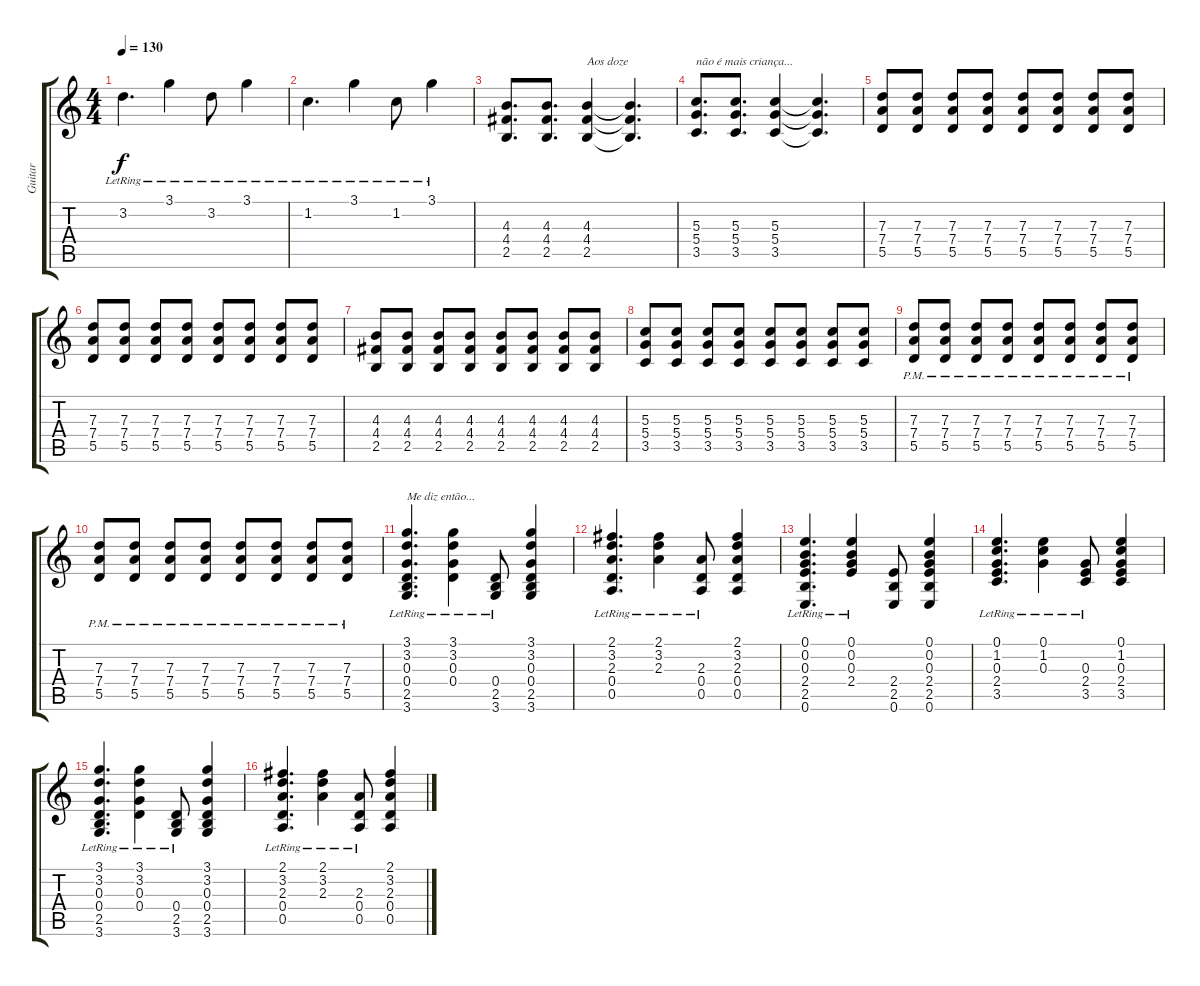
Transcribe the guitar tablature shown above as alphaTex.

\track ("Guitar" "Guitar") {instrument electricguitarclean}
\staff {score tabs}
\tuning (E4 B3 G3 D3 A2 E2) {hide}
\ts (4 4)
\tempo 130
\clef g2
\ks c
3.2{lr}.4{d dy f} 3.1{lr}.4 3.2{lr}.8 3.1{lr}.4 |
1.2{lr}.4{d} 3.1{lr}.4 1.2{lr}.8 3.1{lr}.4 |
(4.3 4.4 2.5).8{d volume 12 instrument electricguitarclean} (4.3 4.4 2.5).8{d} (4.3 4.4 2.5).4{txt "Aos doze"} (4.3{t} 4.4{t} 2.5{t}).4{d} |
(5.3 5.4 3.5).8{d txt "não é mais criança..."} (5.3 5.4 3.5).8{d} (5.3 5.4 3.5).4 (5.3{t} 5.4{t} 3.5{t}).4{d} |
(7.3 7.4 5.5).8 (7.3 7.4 5.5).8 (7.3 7.4 5.5).8 (7.3 7.4 5.5).8 (7.3 7.4 5.5).8 (7.3 7.4 5.5).8 (7.3 7.4 5.5).8 (7.3 7.4 5.5).8 |
(7.3 7.4 5.5).8 (7.3 7.4 5.5).8 (7.3 7.4 5.5).8 (7.3 7.4 5.5).8 (7.3 7.4 5.5).8 (7.3 7.4 5.5).8 (7.3 7.4 5.5).8 (7.3 7.4 5.5).8 |
(4.3 4.4 2.5).8 (4.3 4.4 2.5).8 (4.3 4.4 2.5).8 (4.3 4.4 2.5).8 (4.3 4.4 2.5).8 (4.3 4.4 2.5).8 (4.3 4.4 2.5).8 (4.3 4.4 2.5).8 |
(5.3 5.4 3.5).8 (5.3 5.4 3.5).8 (5.3 5.4 3.5).8 (5.3 5.4 3.5).8 (5.3 5.4 3.5).8 (5.3 5.4 3.5).8 (5.3 5.4 3.5).8 (5.3 5.4 3.5).8 |
(7.3{pm} 7.4{pm} 5.5{pm}).8 (7.3{pm} 7.4{pm} 5.5{pm}).8 (7.3{pm} 7.4{pm} 5.5{pm}).8 (7.3{pm} 7.4{pm} 5.5{pm}).8 (7.3{pm} 7.4{pm} 5.5{pm}).8 (7.3{pm} 7.4{pm} 5.5{pm}).8 (7.3{pm} 7.4{pm} 5.5{pm}).8 (7.3{pm} 7.4{pm} 5.5{pm}).8 |
(7.3{pm} 7.4{pm} 5.5{pm}).8 (7.3{pm} 7.4{pm} 5.5{pm}).8 (7.3{pm} 7.4{pm} 5.5{pm}).8 (7.3{pm} 7.4{pm} 5.5{pm}).8 (7.3{pm} 7.4{pm} 5.5{pm}).8 (7.3{pm} 7.4{pm} 5.5{pm}).8 (7.3{pm} 7.4{pm} 5.5{pm}).8 (7.3{pm} 7.4{pm} 5.5{pm}).8 |
(3.1 3.2 0.3 0.4 2.5{lr} 3.6{lr}).4{d txt "Me diz então..." instrument electricguitarclean} (3.1{lr} 3.2{lr} 0.3{lr} 0.4{lr}).4 (0.4{lr} 2.5{lr} 3.6{lr}).8 (3.1 3.2 0.3 0.4 2.5 3.6).4 |
(2.1 3.2 2.3 0.4{lr} 0.5{lr}).4{d} (2.1{lr} 3.2{lr} 2.3{lr}).4 (2.3{lr} 0.4{lr} 0.5{lr}).8 (2.1 3.2 2.3 0.4 0.5).4 |
(0.1 0.2 0.3 2.4 2.5{lr} 0.6{lr}).4{d} (0.1{lr} 0.2{lr} 0.3 2.4).4 (2.4 2.5 0.6).8 (0.1 0.2 0.3 2.4 2.5 0.6).4 |
(0.1 1.2 0.3 2.4{lr} 3.5{lr}).4{d} (0.1{lr} 1.2{lr} 0.3{lr}).4 (0.3{lr} 2.4{lr} 3.5{lr}).8 (0.1 1.2 0.3 2.4 3.5).4 |
(3.1 3.2 0.3 0.4 2.5{lr} 3.6{lr}).4{d} (3.1{lr} 3.2{lr} 0.3{lr} 0.4{lr}).4 (0.4{lr} 2.5{lr} 3.6{lr}).8 (3.1 3.2 0.3 0.4 2.5 3.6).4 |
(2.1 3.2 2.3 0.4{lr} 0.5{lr}).4{d} (2.1{lr} 3.2{lr} 2.3{lr}).4 (2.3{lr} 0.4{lr} 0.5{lr}).8 (2.1 3.2 2.3 0.4 0.5).4
